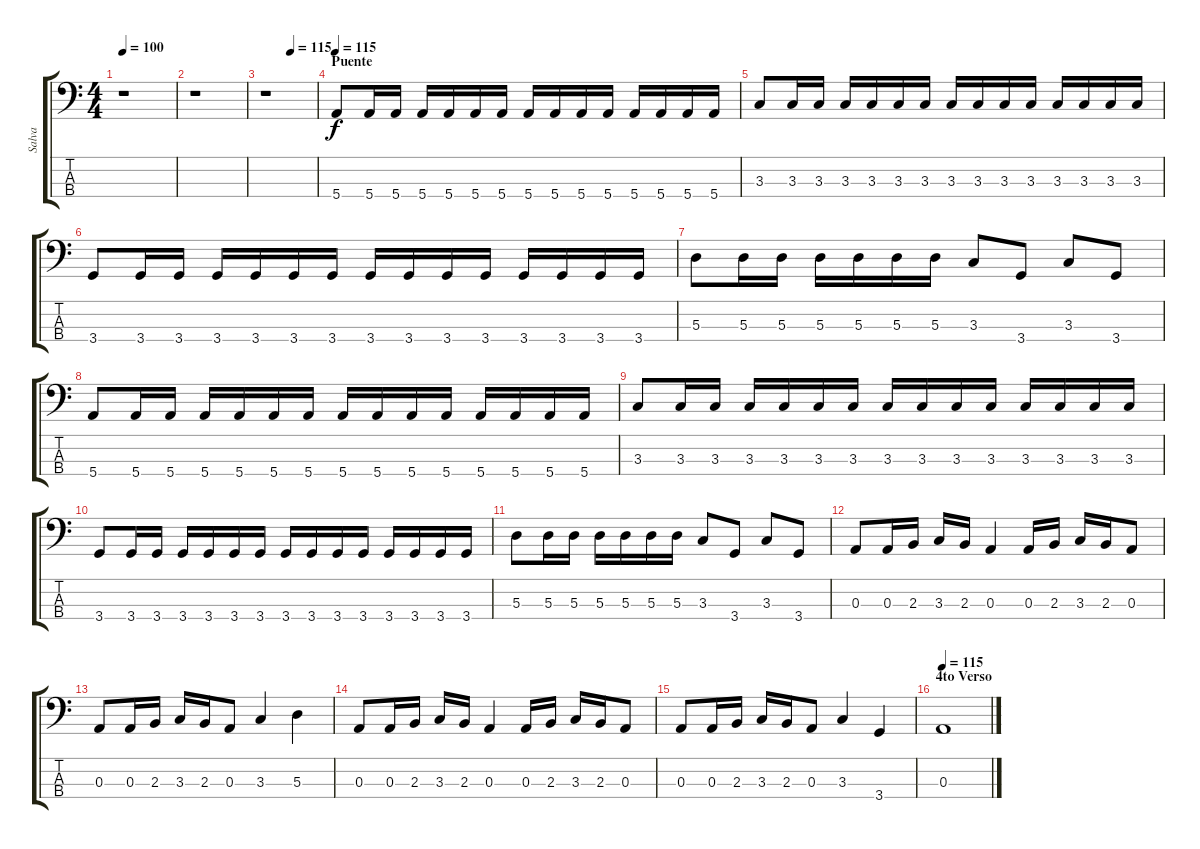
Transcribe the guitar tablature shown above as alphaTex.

\track ("Salva" "Salva") {instrument electricbassfinger}
\staff {score tabs}
\tuning (G2 D2 A1 E1) {hide}
\ts (4 4)
\tempo 100
\clef f4
\ks c
r.1{dy f} |
r.1 |
\tempo (115 0.5)
r.1 |
\section ("" "Puente")
\tempo 115
5.4.8 5.4.16 5.4.16 5.4.16 5.4.16 5.4.16 5.4.16 5.4.16 5.4.16 5.4.16 5.4.16 5.4.16 5.4.16 5.4.16 5.4.16 |
3.3.8 3.3.16 3.3.16 3.3.16 3.3.16 3.3.16 3.3.16 3.3.16 3.3.16 3.3.16 3.3.16 3.3.16 3.3.16 3.3.16 3.3.16 |
3.4.8 3.4.16 3.4.16 3.4.16 3.4.16 3.4.16 3.4.16 3.4.16 3.4.16 3.4.16 3.4.16 3.4.16 3.4.16 3.4.16 3.4.16 |
5.3.8 5.3.16 5.3.16 5.3.16 5.3.16 5.3.16 5.3.16 3.3.8 3.4.8 3.3.8 3.4.8 |
5.4.8 5.4.16 5.4.16 5.4.16 5.4.16 5.4.16 5.4.16 5.4.16 5.4.16 5.4.16 5.4.16 5.4.16 5.4.16 5.4.16 5.4.16 |
3.3.8 3.3.16 3.3.16 3.3.16 3.3.16 3.3.16 3.3.16 3.3.16 3.3.16 3.3.16 3.3.16 3.3.16 3.3.16 3.3.16 3.3.16 |
3.4.8 3.4.16 3.4.16 3.4.16 3.4.16 3.4.16 3.4.16 3.4.16 3.4.16 3.4.16 3.4.16 3.4.16 3.4.16 3.4.16 3.4.16 |
5.3.8 5.3.16 5.3.16 5.3.16 5.3.16 5.3.16 5.3.16 3.3.8 3.4.8 3.3.8 3.4.8 |
0.3.8 0.3.16 2.3.16 3.3.16 2.3.16 0.3.4 0.3.16 2.3.16 3.3.16 2.3.16 0.3.8 |
0.3.8 0.3.16 2.3.16 3.3.16 2.3.16 0.3.8 3.3.4 5.3.4 |
0.3.8 0.3.16 2.3.16 3.3.16 2.3.16 0.3.4 0.3.16 2.3.16 3.3.16 2.3.16 0.3.8 |
0.3.8 0.3.16 2.3.16 3.3.16 2.3.16 0.3.8 3.3.4 3.4.4 |
\section ("" "4to Verso")
\tempo 115
0.3.1
